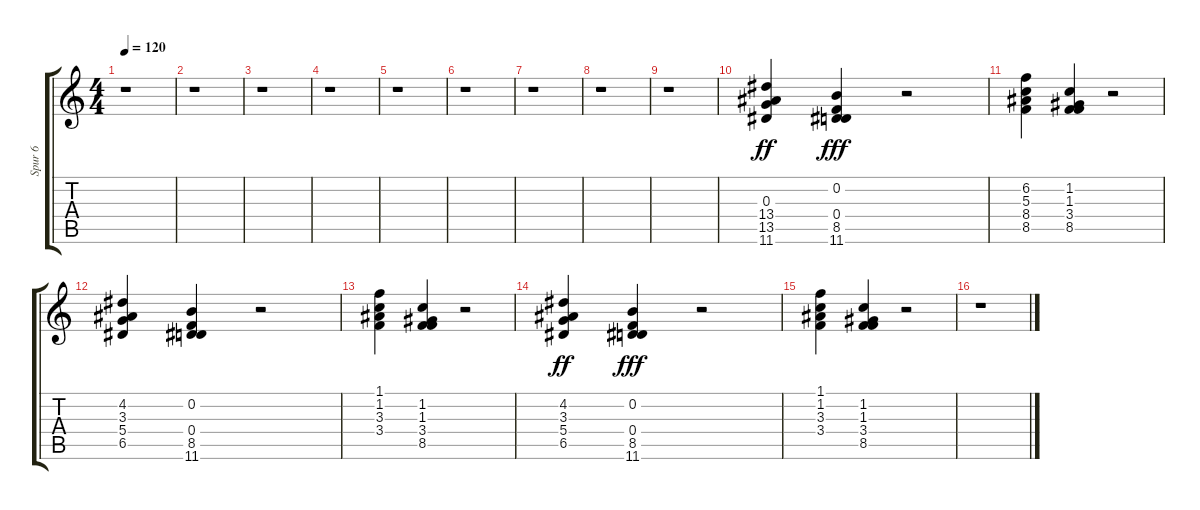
\track ("Spur 6" "Spur 6") {instrument acousticguitarsteel}
\staff {score tabs}
\tuning (E4 B3 G3 D3 A2 E2) {hide}
\ts (4 4)
\tempo 120
\clef g2
\ks c
r.1{dy f} |
r.1 |
r.1 |
r.1 |
r.1 |
r.1 |
r.1 |
r.1 |
r.1 |
(0.3 13.4 13.5 11.6).4{dy ff} (0.2 0.4 8.5 11.6).4{dy fff} r.2 |
(6.2 5.3 8.4 8.5).4 (1.2 1.3 3.4 8.5).4 r.2 |
(4.2 3.3 5.4 6.5).4 (0.2 0.4 8.5 11.6).4 r.2 |
(1.1 1.2 3.3 3.4).4 (1.2 1.3 3.4 8.5).4 r.2 |
(4.2 3.3 5.4 6.5).4{dy ff} (0.2 0.4 8.5 11.6).4{dy fff} r.2 |
(1.1 1.2 3.3 3.4).4 (1.2 1.3 3.4 8.5).4 r.2 |
r.1
